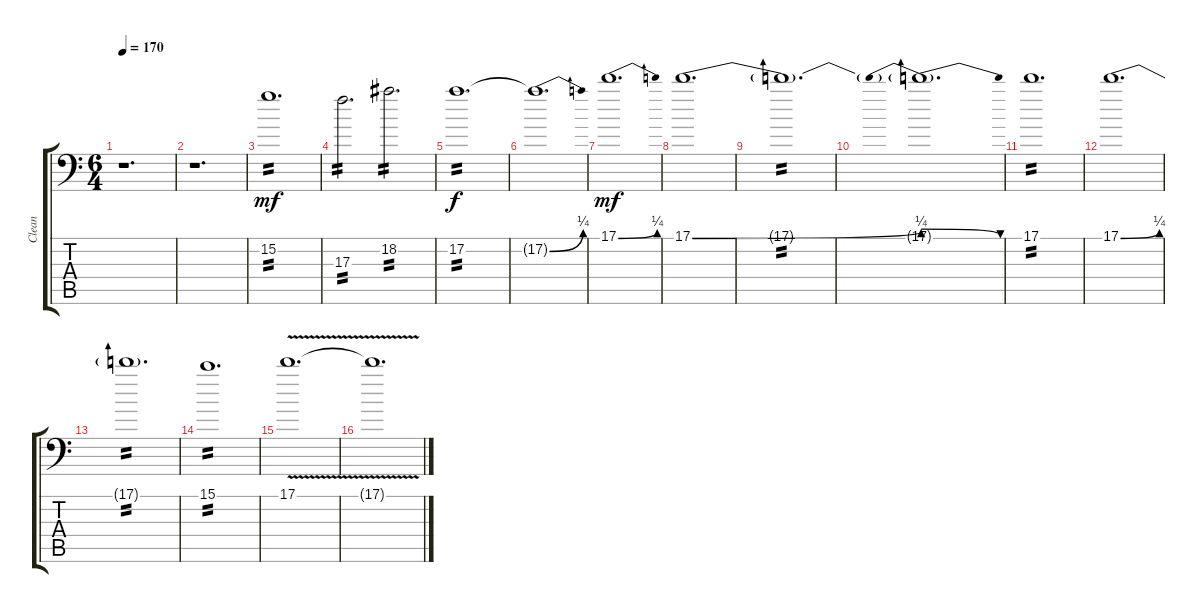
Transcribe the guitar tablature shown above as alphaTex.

\track ("Clean" "Clean") {instrument electricguitarclean}
\staff {score tabs}
\tuning (A3 E3 C3 G2 D2 G1) {hide}
\ts (6 4)
\tempo 170
\clef f4
\ks c
r.1{d dy mf} |
r.1{d} |
15.2.1{d tp 2} |
17.3.2{d tp 2} 18.2.2{d tp 2} |
17.2.1{d tp 2 dy f} |
17.2{be (bend 0 0 60 1) t}.1{d} |
17.1{be (bend 0 0 60 1)}.1{d dy mf} |
17.1{be (bend 0 0 60 1)}.1{d} |
17.1{t}.1{d tp 2} |
17.1{be (prebendrelease 0 1 60 0) t}.1{d} |
17.1.1{d tp 2} |
17.1{be (bend 0 0 60 1)}.1{d} |
17.1{t}.1{d tp 2} |
15.1.1{d tp 2} |
17.1{v}.1{d} |
17.1{t}.1{d}
